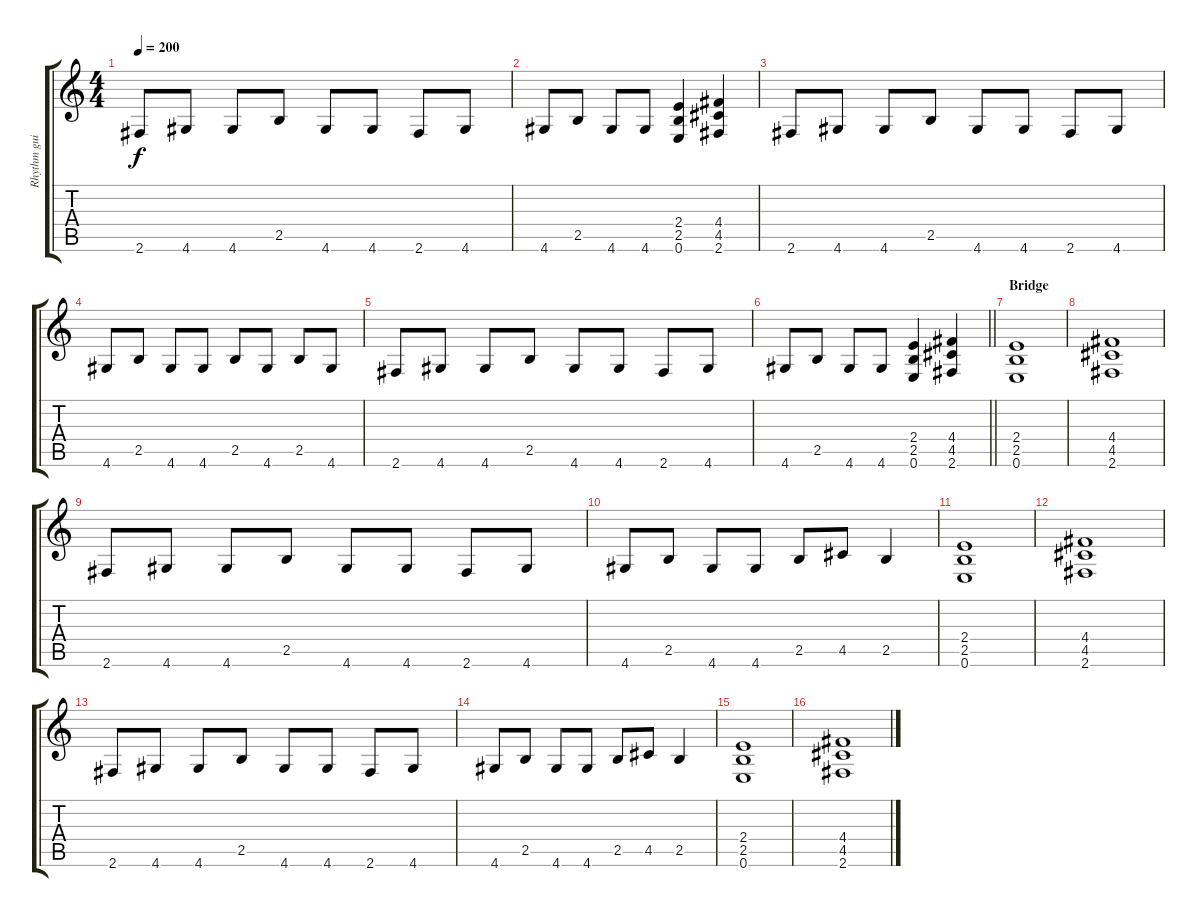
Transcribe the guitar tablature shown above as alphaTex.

\track ("Rhythm guitar 1" "Rhythm gui") {instrument distortionguitar}
\staff {score tabs}
\tuning (E4 B3 G3 D3 A2 E2) {hide}
\ts (4 4)
\tempo 200
\clef g2
\ks c
2.6.8{dy f} 4.6.8 4.6.8 2.5.8 4.6.8 4.6.8 2.6.8 4.6.8 |
4.6.8 2.5.8 4.6.8 4.6.8 (2.4 2.5 0.6).4 (4.4 4.5 2.6).4 |
2.6.8 4.6.8 4.6.8 2.5.8 4.6.8 4.6.8 2.6.8 4.6.8 |
4.6.8 2.5.8 4.6.8 4.6.8 2.5.8 4.6.8 2.5.8 4.6.8 |
2.6.8 4.6.8 4.6.8 2.5.8 4.6.8 4.6.8 2.6.8 4.6.8 |
\barLineRight lightlight
4.6.8 2.5.8 4.6.8 4.6.8 (2.4 2.5 0.6).4 (4.4 4.5 2.6).4 |
\section ("" "Bridge")
(2.4 2.5 0.6).1 |
(4.4 4.5 2.6).1 |
2.6.8 4.6.8 4.6.8 2.5.8 4.6.8 4.6.8 2.6.8 4.6.8 |
4.6.8 2.5.8 4.6.8 4.6.8 2.5.8 4.5.8 2.5.4 |
(2.4 2.5 0.6).1 |
(4.4 4.5 2.6).1 |
2.6.8 4.6.8 4.6.8 2.5.8 4.6.8 4.6.8 2.6.8 4.6.8 |
4.6.8 2.5.8 4.6.8 4.6.8 2.5.8 4.5.8 2.5.4 |
(2.4 2.5 0.6).1 |
(4.4 4.5 2.6).1
